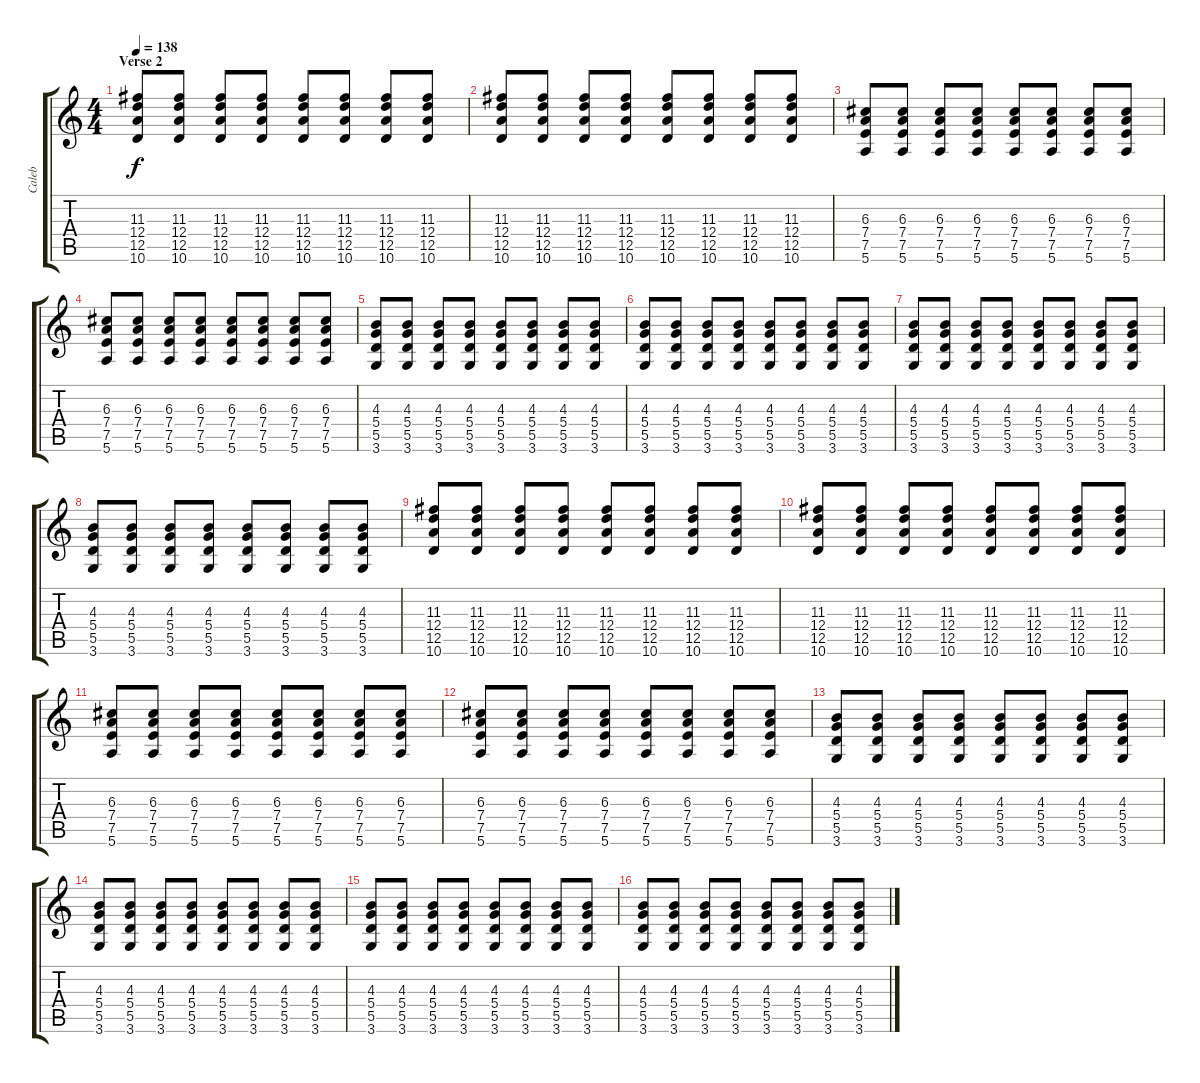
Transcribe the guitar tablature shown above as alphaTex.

\track ("Caleb" "Caleb") {instrument distortionguitar}
\staff {score tabs}
\tuning (E4 B3 G3 D3 A2 E2) {hide}
\ts (4 4)
\section ("" "Verse 2")
\tempo 138
\clef g2
\ks c
(11.3 12.4 12.5 10.6).8{dy f volume 13 balance 16 instrument overdrivenguitar} (11.3 12.4 12.5 10.6).8 (11.3 12.4 12.5 10.6).8 (11.3 12.4 12.5 10.6).8 (11.3 12.4 12.5 10.6).8 (11.3 12.4 12.5 10.6).8 (11.3 12.4 12.5 10.6).8 (11.3 12.4 12.5 10.6).8 |
(11.3 12.4 12.5 10.6).8 (11.3 12.4 12.5 10.6).8 (11.3 12.4 12.5 10.6).8 (11.3 12.4 12.5 10.6).8 (11.3 12.4 12.5 10.6).8 (11.3 12.4 12.5 10.6).8 (11.3 12.4 12.5 10.6).8 (11.3 12.4 12.5 10.6).8 |
(6.3 7.4 7.5 5.6).8 (6.3 7.4 7.5 5.6).8 (6.3 7.4 7.5 5.6).8 (6.3 7.4 7.5 5.6).8 (6.3 7.4 7.5 5.6).8 (6.3 7.4 7.5 5.6).8 (6.3 7.4 7.5 5.6).8 (6.3 7.4 7.5 5.6).8 |
(6.3 7.4 7.5 5.6).8 (6.3 7.4 7.5 5.6).8 (6.3 7.4 7.5 5.6).8 (6.3 7.4 7.5 5.6).8 (6.3 7.4 7.5 5.6).8 (6.3 7.4 7.5 5.6).8 (6.3 7.4 7.5 5.6).8 (6.3 7.4 7.5 5.6).8 |
(4.3 5.4 5.5 3.6).8 (4.3 5.4 5.5 3.6).8 (4.3 5.4 5.5 3.6).8 (4.3 5.4 5.5 3.6).8 (4.3 5.4 5.5 3.6).8 (4.3 5.4 5.5 3.6).8 (4.3 5.4 5.5 3.6).8 (4.3 5.4 5.5 3.6).8 |
(4.3 5.4 5.5 3.6).8 (4.3 5.4 5.5 3.6).8 (4.3 5.4 5.5 3.6).8 (4.3 5.4 5.5 3.6).8 (4.3 5.4 5.5 3.6).8 (4.3 5.4 5.5 3.6).8 (4.3 5.4 5.5 3.6).8 (4.3 5.4 5.5 3.6).8 |
(4.3 5.4 5.5 3.6).8 (4.3 5.4 5.5 3.6).8 (4.3 5.4 5.5 3.6).8 (4.3 5.4 5.5 3.6).8 (4.3 5.4 5.5 3.6).8 (4.3 5.4 5.5 3.6).8 (4.3 5.4 5.5 3.6).8 (4.3 5.4 5.5 3.6).8 |
(4.3 5.4 5.5 3.6).8 (4.3 5.4 5.5 3.6).8 (4.3 5.4 5.5 3.6).8 (4.3 5.4 5.5 3.6).8 (4.3 5.4 5.5 3.6).8 (4.3 5.4 5.5 3.6).8 (4.3 5.4 5.5 3.6).8 (4.3 5.4 5.5 3.6).8 |
(11.3 12.4 12.5 10.6).8{volume 13 balance 16 instrument overdrivenguitar} (11.3 12.4 12.5 10.6).8 (11.3 12.4 12.5 10.6).8 (11.3 12.4 12.5 10.6).8 (11.3 12.4 12.5 10.6).8 (11.3 12.4 12.5 10.6).8 (11.3 12.4 12.5 10.6).8 (11.3 12.4 12.5 10.6).8 |
(11.3 12.4 12.5 10.6).8 (11.3 12.4 12.5 10.6).8 (11.3 12.4 12.5 10.6).8 (11.3 12.4 12.5 10.6).8 (11.3 12.4 12.5 10.6).8 (11.3 12.4 12.5 10.6).8 (11.3 12.4 12.5 10.6).8 (11.3 12.4 12.5 10.6).8 |
(6.3 7.4 7.5 5.6).8 (6.3 7.4 7.5 5.6).8 (6.3 7.4 7.5 5.6).8 (6.3 7.4 7.5 5.6).8 (6.3 7.4 7.5 5.6).8 (6.3 7.4 7.5 5.6).8 (6.3 7.4 7.5 5.6).8 (6.3 7.4 7.5 5.6).8 |
(6.3 7.4 7.5 5.6).8 (6.3 7.4 7.5 5.6).8 (6.3 7.4 7.5 5.6).8 (6.3 7.4 7.5 5.6).8 (6.3 7.4 7.5 5.6).8 (6.3 7.4 7.5 5.6).8 (6.3 7.4 7.5 5.6).8 (6.3 7.4 7.5 5.6).8 |
(4.3 5.4 5.5 3.6).8 (4.3 5.4 5.5 3.6).8 (4.3 5.4 5.5 3.6).8 (4.3 5.4 5.5 3.6).8 (4.3 5.4 5.5 3.6).8 (4.3 5.4 5.5 3.6).8 (4.3 5.4 5.5 3.6).8 (4.3 5.4 5.5 3.6).8 |
(4.3 5.4 5.5 3.6).8 (4.3 5.4 5.5 3.6).8 (4.3 5.4 5.5 3.6).8 (4.3 5.4 5.5 3.6).8 (4.3 5.4 5.5 3.6).8 (4.3 5.4 5.5 3.6).8 (4.3 5.4 5.5 3.6).8 (4.3 5.4 5.5 3.6).8 |
(4.3 5.4 5.5 3.6).8 (4.3 5.4 5.5 3.6).8 (4.3 5.4 5.5 3.6).8 (4.3 5.4 5.5 3.6).8 (4.3 5.4 5.5 3.6).8 (4.3 5.4 5.5 3.6).8 (4.3 5.4 5.5 3.6).8 (4.3 5.4 5.5 3.6).8 |
(4.3 5.4 5.5 3.6).8 (4.3 5.4 5.5 3.6).8 (4.3 5.4 5.5 3.6).8 (4.3 5.4 5.5 3.6).8 (4.3 5.4 5.5 3.6).8 (4.3 5.4 5.5 3.6).8 (4.3 5.4 5.5 3.6).8 (4.3 5.4 5.5 3.6).8
